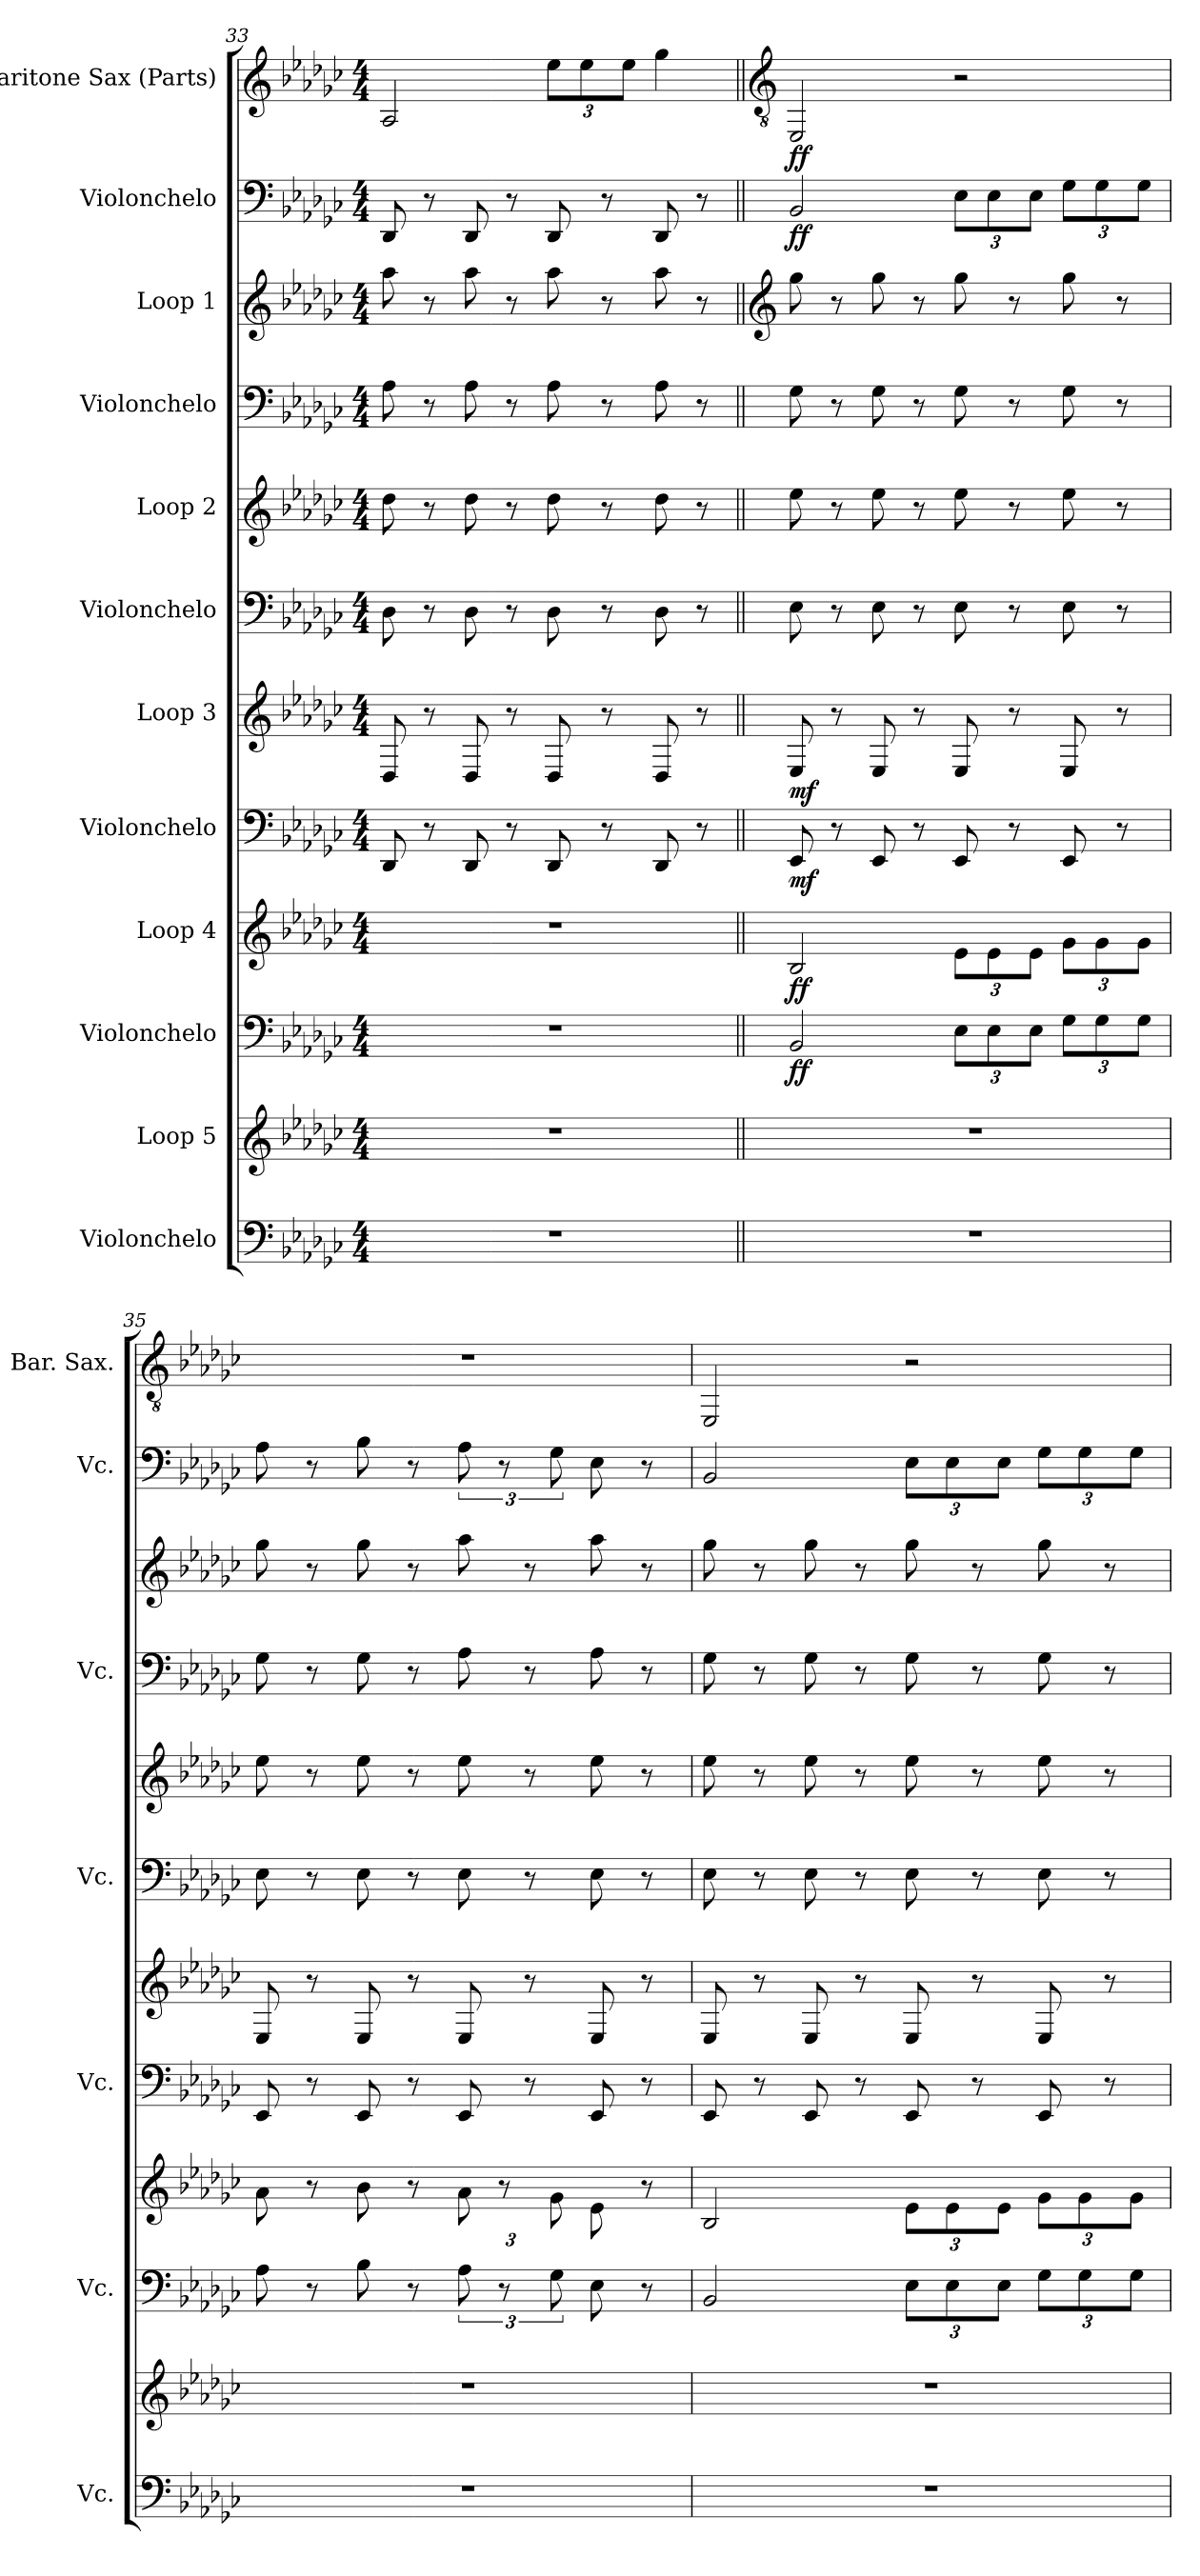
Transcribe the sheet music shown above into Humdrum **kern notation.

**kern	**kern	**kern	**dynam	**kern	**dynam	**kern	**dynam	**kern	**dynam	**kern	**kern	**kern	**kern	**kern	**dynam	**kern	**dynam
*part12	*part11	*part10	*part10	*part9	*part9	*part8	*part8	*part7	*part7	*part6	*part5	*part4	*part3	*part2	*part2	*part1	*part1
*staff12	*staff11	*staff10	*staff10	*staff9	*staff9	*staff8	*staff8	*staff7	*staff7	*staff6	*staff5	*staff4	*staff3	*staff2	*staff2	*staff1	*staff1
*I"Violonchelo	*I"Loop 5	*I"Violonchelo	*	*I"Loop 4	*	*I"Violonchelo	*	*I"Loop 3	*	*I"Violonchelo	*I"Loop 2	*I"Violonchelo	*I"Loop 1	*I"Violonchelo	*	*I"Baritone Sax (Parts)	*
*I'Vc.	*	*I'Vc.	*	*	*	*I'Vc.	*	*	*	*I'Vc.	*	*I'Vc.	*	*I'Vc.	*	*I'Bar. Sax.	*
*clefF4	*clefG2	*clefF4	*	*clefG2	*	*clefF4	*	*clefG2	*	*clefF4	*clefG2	*clefF4	*clefG2	*clefF4	*	*clefG2	*
*	*ITrd19c33	*	*	*ITrd12c21	*	*	*	*ITrd12c21	*	*	*ITrd12c21	*	*ITrd12c21	*	*	*ITrd12c21	*
*k[b-e-a-d-g-c-]	*k[b-e-a-d-g-c-]	*k[b-e-a-d-g-c-]	*	*k[b-e-a-d-g-c-]	*	*k[b-e-a-d-g-c-]	*	*k[b-e-a-d-g-c-]	*	*k[b-e-a-d-g-c-]	*k[b-e-a-d-g-c-]	*k[b-e-a-d-g-c-]	*k[b-e-a-d-g-c-]	*k[b-e-a-d-g-c-]	*	*k[b-e-a-d-g-c-]	*
*M4/4	*M4/4	*M4/4	*	*M4/4	*	*M4/4	*	*M4/4	*	*M4/4	*M4/4	*M4/4	*M4/4	*M4/4	*	*M4/4	*
=33	=33	=33	=33	=33	=33	=33	=33	=33	=33	=33	=33	=33	=33	=33	=33	=33	=33
1r	1r	1r	.	1r	.	8DD-/	.	8DD-/	.	8D-\	8d-\	8A-\	8a-\	8DD-/	.	2AA-/	.
.	.	.	.	.	.	8r	.	8r	.	8r	8r	8r	8r	8r	.	.	.
.	.	.	.	.	.	8DD-/	.	8DD-/	.	8D-\	8d-\	8A-\	8a-\	8DD-/	.	.	.
.	.	.	.	.	.	8r	.	8r	.	8r	8r	8r	8r	8r	.	.	.
*	*	*	*	*	*	*	*	*	*	*	*	*	*	*	*	*Xbrackettup	*
.	.	.	.	.	.	8DD-/	.	8DD-/	.	8D-\	8d-\	8A-\	8a-\	8DD-/	.	12e-\L	.
.	.	.	.	.	.	.	.	.	.	.	.	.	.	.	.	12e-\	.
.	.	.	.	.	.	8r	.	8r	.	8r	8r	8r	8r	8r	.	.	.
.	.	.	.	.	.	.	.	.	.	.	.	.	.	.	.	12e-\J	.
.	.	.	.	.	.	8DD-/	.	8DD-/	.	8D-\	8d-\	8A-\	8a-\	8DD-/	.	4g-\	.
.	.	.	.	.	.	8r	.	8r	.	8r	8r	8r	8r	8r	.	.	.
!!LO:PB:g=z
=34||	=34||	=34||	=34||	=34||	=34||	=34||	=34||	=34||	=34||	=34||	=34||	=34||	=34||	=34||	=34||	=34||	=34||
*	*	*	*	*	*	*	*	*	*	*	*	*	*clefG2	*	*	*clefGv2	*
!	!	!	!LO:DY:b	!	!LO:DY:b	!	!LO:DY:b	!	!LO:DY:b	!	!	!	!	!	!LO:DY:b	!	!LO:DY:b
1r	1r	2BB-/	ff	2BB-/	ff	8EE-/	mf	8EE-/	mf	8E-\	8e-\	8G-\	8g-\	2BB-/	ff	2EEE-/	ff
.	.	.	.	.	.	8r	.	8r	.	8r	8r	8r	8r	.	.	.	.
.	.	.	.	.	.	8EE-/	.	8EE-/	.	8E-\	8e-\	8G-\	8g-\	.	.	.	.
.	.	.	.	.	.	8r	.	8r	.	8r	8r	8r	8r	.	.	.	.
*	*	*Xbrackettup	*	*Xbrackettup	*	*	*	*	*	*	*	*	*	*Xbrackettup	*	*	*
.	.	12E-\L	.	12E-\L	.	8EE-/	.	8EE-/	.	8E-\	8e-\	8G-\	8g-\	12E-\L	.	2r	.
.	.	12E-\	.	12E-\	.	.	.	.	.	.	.	.	.	12E-\	.	.	.
.	.	.	.	.	.	8r	.	8r	.	8r	8r	8r	8r	.	.	.	.
.	.	12E-\J	.	12E-\J	.	.	.	.	.	.	.	.	.	12E-\J	.	.	.
.	.	12G-\L	.	12G-\L	.	8EE-/	.	8EE-/	.	8E-\	8e-\	8G-\	8g-\	12G-\L	.	.	.
.	.	12G-\	.	12G-\	.	.	.	.	.	.	.	.	.	12G-\	.	.	.
.	.	.	.	.	.	8r	.	8r	.	8r	8r	8r	8r	.	.	.	.
.	.	12G-\J	.	12G-\J	.	.	.	.	.	.	.	.	.	12G-\J	.	.	.
=35	=35	=35	=35	=35	=35	=35	=35	=35	=35	=35	=35	=35	=35	=35	=35	=35	=35
1r	1r	8A-\	.	8A-\	.	8EE-/	.	8EE-/	.	8E-\	8e-\	8G-\	8g-\	8A-\	.	1r	.
.	.	8r	.	8r	.	8r	.	8r	.	8r	8r	8r	8r	8r	.	.	.
.	.	8B-\	.	8B-\	.	8EE-/	.	8EE-/	.	8E-\	8e-\	8G-\	8g-\	8B-\	.	.	.
.	.	8r	.	8r	.	8r	.	8r	.	8r	8r	8r	8r	8r	.	.	.
*	*	*brackettup	*	*	*	*	*	*	*	*	*	*	*	*brackettup	*	*	*
.	.	12A-\	.	12A-\	.	8EE-/	.	8EE-/	.	8E-\	8e-\	8A-\	8a-\	12A-\	.	.	.
.	.	12r	.	12r	.	.	.	.	.	.	.	.	.	12r	.	.	.
.	.	.	.	.	.	8r	.	8r	.	8r	8r	8r	8r	.	.	.	.
.	.	12G-\	.	12G-\	.	.	.	.	.	.	.	.	.	12G-\	.	.	.
.	.	8E-\	.	8E-\	.	8EE-/	.	8EE-/	.	8E-\	8e-\	8A-\	8a-\	8E-\	.	.	.
.	.	8r	.	8r	.	8r	.	8r	.	8r	8r	8r	8r	8r	.	.	.
=36	=36	=36	=36	=36	=36	=36	=36	=36	=36	=36	=36	=36	=36	=36	=36	=36	=36
1r	1r	2BB-/	.	2BB-/	.	8EE-/	.	8EE-/	.	8E-\	8e-\	8G-\	8g-\	2BB-/	.	2EEE-/	.
.	.	.	.	.	.	8r	.	8r	.	8r	8r	8r	8r	.	.	.	.
.	.	.	.	.	.	8EE-/	.	8EE-/	.	8E-\	8e-\	8G-\	8g-\	.	.	.	.
.	.	.	.	.	.	8r	.	8r	.	8r	8r	8r	8r	.	.	.	.
*	*	*Xbrackettup	*	*	*	*	*	*	*	*	*	*	*	*Xbrackettup	*	*	*
.	.	12E-\L	.	12E-\L	.	8EE-/	.	8EE-/	.	8E-\	8e-\	8G-\	8g-\	12E-\L	.	2r	.
.	.	12E-\	.	12E-\	.	.	.	.	.	.	.	.	.	12E-\	.	.	.
.	.	.	.	.	.	8r	.	8r	.	8r	8r	8r	8r	.	.	.	.
.	.	12E-\J	.	12E-\J	.	.	.	.	.	.	.	.	.	12E-\J	.	.	.
.	.	12G-\L	.	12G-\L	.	8EE-/	.	8EE-/	.	8E-\	8e-\	8G-\	8g-\	12G-\L	.	.	.
.	.	12G-\	.	12G-\	.	.	.	.	.	.	.	.	.	12G-\	.	.	.
.	.	.	.	.	.	8r	.	8r	.	8r	8r	8r	8r	.	.	.	.
.	.	12G-\J	.	12G-\J	.	.	.	.	.	.	.	.	.	12G-\J	.	.	.
=	=	=	=	=	=	=	=	=	=	=	=	=	=	=	=	=	=
*-	*-	*-	*-	*-	*-	*-	*-	*-	*-	*-	*-	*-	*-	*-	*-	*-	*-
